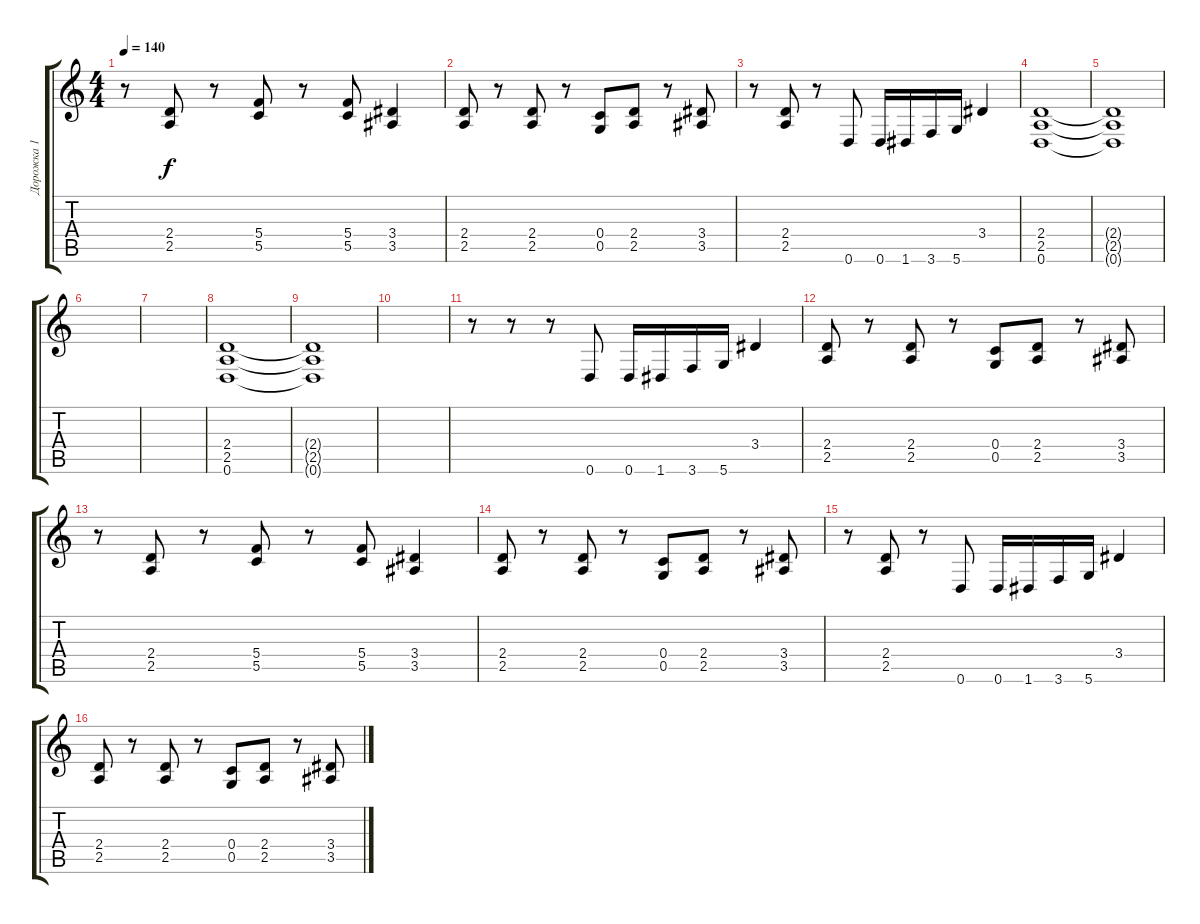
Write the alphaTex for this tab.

\track ("Дорожка 1" "Дорожка 1") {instrument distortionguitar}
\staff {score tabs}
\tuning (D4 A3 F3 C3 G2 D2) {hide}
\ts (4 4)
\tempo 140
\clef g2
\ks c
r.8{dy f} (2.4 2.5).8 r.8 (5.4 5.5).8 r.8 (5.4 5.5).8 (3.4 3.5).4 |
(2.4 2.5).8 r.8 (2.4 2.5).8 r.8 (0.4 0.5).8 (2.4 2.5).8 r.8 (3.4 3.5).8 |
r.8 (2.4 2.5).8 r.8 0.6.8 0.6.16 1.6.16 3.6.16 5.6.16 3.4.4 |
(2.4 2.5 0.6).1 |
(2.4{t} 2.5{t} 0.6{t}).1 |
|
|
(2.4 2.5 0.6).1 |
(2.4{t} 2.5{t} 0.6{t}).1 |
|
r.8 r.8 r.8 0.6.8 0.6.16 1.6.16 3.6.16 5.6.16 3.4.4 |
(2.4 2.5).8 r.8 (2.4 2.5).8 r.8 (0.4 0.5).8 (2.4 2.5).8 r.8 (3.4 3.5).8 |
r.8 (2.4 2.5).8 r.8 (5.4 5.5).8 r.8 (5.4 5.5).8 (3.4 3.5).4 |
(2.4 2.5).8 r.8 (2.4 2.5).8 r.8 (0.4 0.5).8 (2.4 2.5).8 r.8 (3.4 3.5).8 |
r.8 (2.4 2.5).8 r.8 0.6.8 0.6.16 1.6.16 3.6.16 5.6.16 3.4.4 |
(2.4 2.5).8 r.8 (2.4 2.5).8 r.8 (0.4 0.5).8 (2.4 2.5).8 r.8 (3.4 3.5).8
